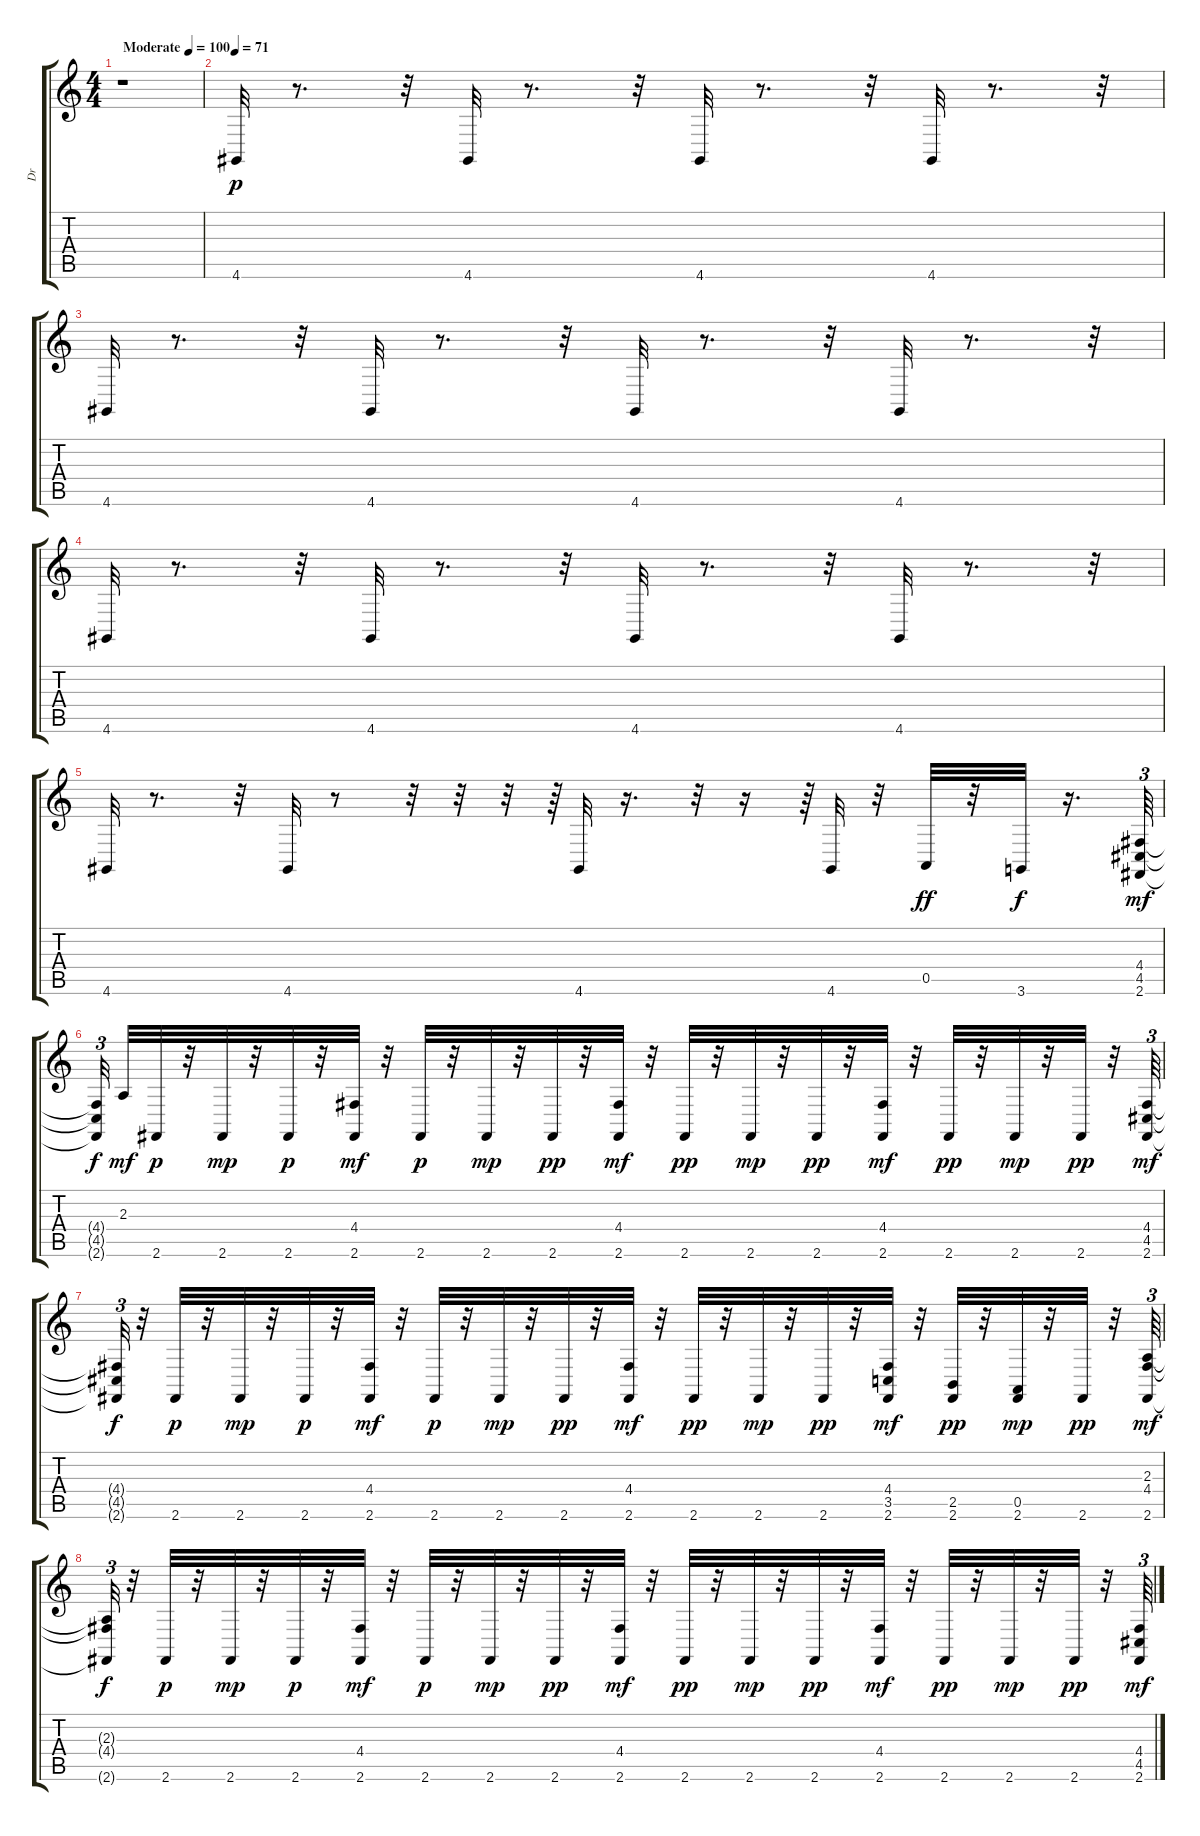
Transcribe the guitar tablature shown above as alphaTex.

\track ("Dr" "Dr") {instrument acousticgrandpiano}
\staff {score tabs}
\tuning (E4 B3 G3 D3 A2 E2) {hide}
\ts (4 4)
\tempo (100 "Moderate")
\clef g2
\ks c
r.1{dy p instrument acousticgrandpiano} |
\tempo 71
4.6.32 r.8{d} r.32 4.6.32{instrument acousticgrandpiano} r.8{d} r.32 4.6.32 r.8{d} r.32 4.6.32 r.8{d} r.32 |
4.6.32 r.8{d} r.32 4.6.32 r.8{d} r.32 4.6.32 r.8{d} r.32 4.6.32 r.8{d} r.32 |
4.6.32 r.8{d} r.32 4.6.32 r.8{d} r.32 4.6.32 r.8{d} r.32 4.6.32 r.8{d} r.32 |
4.6.32 r.8{d} r.32 4.6.32 r.8 r.32 r.32 r.32 r.64{tu (3 2)} 4.6.32 r.16{d} r.32 r.16 r.64{tu (3 2)} 4.6.32 r.32 0.5.32{dy ff} r.32 3.6.32{dy f} r.16{d} (4.4 4.5 2.6).64{tu (3 2) dy mf} |
(4.4{t} 4.5{t} 2.6{t}).32{tu (3 2) dy f} 2.3.32{dy mf} 2.6.32{dy p} r.32 2.6.32{dy mp} r.32 2.6.32{dy p} r.32 (4.4 2.6).32{dy mf} r.32 2.6.32{dy p} r.32 2.6.32{dy mp} r.32 2.6.32{dy pp} r.32 (4.4 2.6).32{dy mf} r.32 2.6.32{dy pp} r.32 2.6.32{dy mp} r.32 2.6.32{dy pp} r.32 (4.4 2.6).32{dy mf} r.32 2.6.32{dy pp} r.32 2.6.32{dy mp} r.32 2.6.32{dy pp} r.32 (4.4 4.5 2.6).64{tu (3 2) dy mf} |
(4.4{t} 4.5{t} 2.6{t}).32{tu (3 2) dy f} r.32 2.6.32{dy p} r.32 2.6.32{dy mp} r.32 2.6.32{dy p} r.32 (4.4 2.6).32{dy mf} r.32 2.6.32{dy p} r.32 2.6.32{dy mp} r.32 2.6.32{dy pp} r.32 (4.4 2.6).32{dy mf} r.32 2.6.32{dy pp} r.32 2.6.32{dy mp} r.32 2.6.32{dy pp} r.32 (4.4 3.5 2.6).32{dy mf} r.32 (2.5 2.6).32{dy pp} r.32 (0.5 2.6).32{dy mp} r.32 2.6.32{dy pp} r.32 (2.3 4.4 2.6).64{tu (3 2) dy mf} |
(2.3{t} 4.4{t} 2.6{t}).32{tu (3 2) dy f} r.32 2.6.32{dy p} r.32 2.6.32{dy mp} r.32 2.6.32{dy p} r.32 (4.4 2.6).32{dy mf} r.32 2.6.32{dy p} r.32 2.6.32{dy mp} r.32 2.6.32{dy pp} r.32 (4.4 2.6).32{dy mf} r.32 2.6.32{dy pp} r.32 2.6.32{dy mp} r.32 2.6.32{dy pp} r.32 (4.4 2.6).32{dy mf} r.32 2.6.32{dy pp} r.32 2.6.32{dy mp} r.32 2.6.32{dy pp} r.32 (4.4 4.5 2.6).64{tu (3 2) dy mf}
